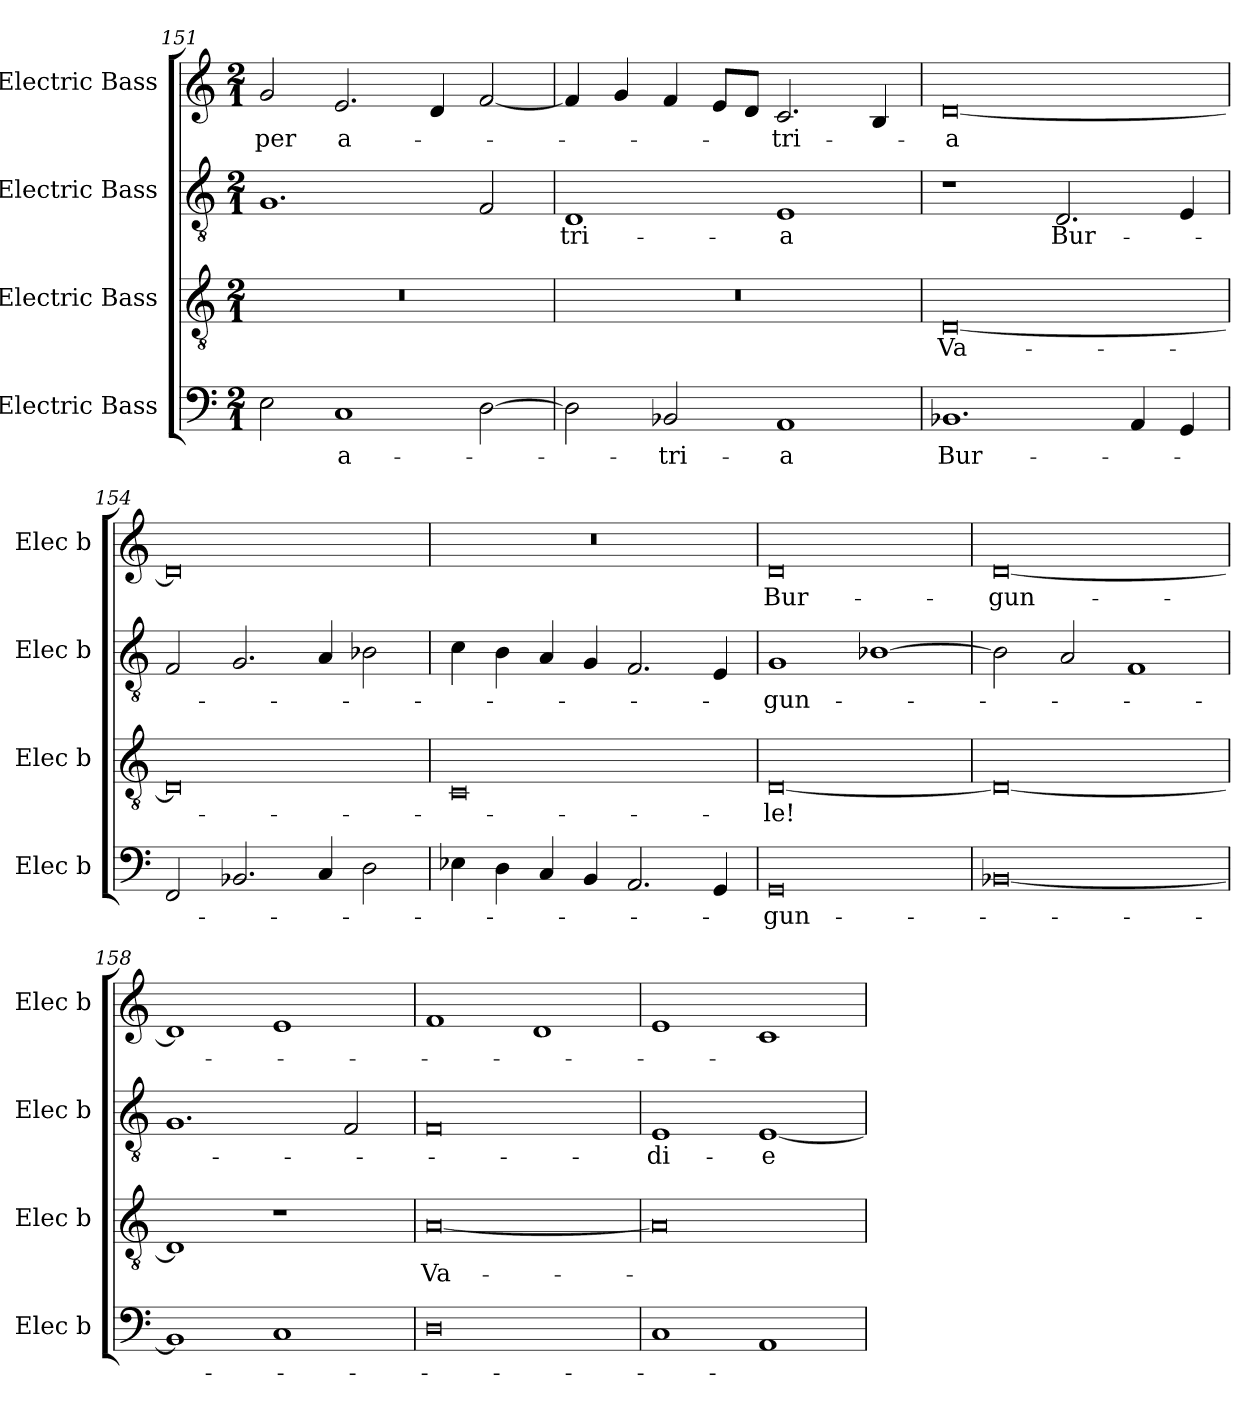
**kern	**text	**kern	**text	**kern	**text	**kern	**text
*part4	*part4	*part3	*part3	*part2	*part2	*part1	*part1
*staff4	*staff4	*staff3	*staff3	*staff2	*staff2	*staff1	*staff1
*I"Electric Bass	*	*I"Electric Bass	*	*I"Electric Bass	*	*I"Electric Bass	*
*I'Elec b	*	*I'Elec b	*	*I'Elec b	*	*I'Elec b	*
*clefF4	*	*clefGv2	*	*clefGv2	*	*clefG2	*
*M2/1	*	*M2/1	*	*M2/1	*	*M2/1	*
=151	=151	=151	=151	=151	=151	=151	=151
!	!	!	!	!	!	!	!LO:LY:b
2E\	.	0r	.	1.G	.	2g/	per
!	!LO:LY:b	!	!	!	!	!	!LO:LY:b
1C	a-	.	.	.	.	2.e/	a-
.	.	.	.	.	.	4d/	.
[2D\	.	.	.	2F/	.	[2f/	.
=152	=152	=152	=152	=152	=152	=152	=152
!	!	!	!	!	!LO:LY:b	!	!
2D\]	.	0r	.	1D	-tri-	4f/]	.
.	.	.	.	.	.	4g/	.
!	!LO:LY:b	!	!	!	!	!	!
2BB-X/	-tri-	.	.	.	.	4f/	.
.	.	.	.	.	.	8eL	.
.	.	.	.	.	.	8dJ	.
!	!LO:LY:b	!	!	!	!LO:LY:b	!	!LO:LY:b
1AA	-a	.	.	1E	-a	2.c/	-tri-
.	.	.	.	.	.	4B/	.
=153	=153	=153	=153	=153	=153	=153	=153
!	!LO:LY:b	!	!LO:LY:b	!	!	!	!LO:LY:b
1.BB-X	Bur-	[0D	Va-	1r	.	[0d	-a
!	!	!	!	!	!LO:LY:b	!	!
.	.	.	.	2.D/	Bur-	.	.
4AA/	.	.	.	.	.	.	.
4GG/	.	.	.	4E/	.	.	.
=154	=154	=154	=154	=154	=154	=154	=154
2FF/	.	0D]	.	2F/	.	0d]	.
2.BB-X/	.	.	.	2.G/	.	.	.
4C/	.	.	.	4A/	.	.	.
2D\	.	.	.	2B-X\	.	.	.
!!LO:PB:g=z
=155	=155	=155	=155	=155	=155	=155	=155
4E-X\	.	0C	.	4c\	.	0r	.
4D\	.	.	.	4B\	.	.	.
4C/	.	.	.	4A/	.	.	.
4BB/	.	.	.	4G/	.	.	.
2.AA/	.	.	.	2.F/	.	.	.
4GG/	.	.	.	4E/	.	.	.
=156	=156	=156	=156	=156	=156	=156	=156
!	!LO:LY:b	!	!LO:LY:b	!	!LO:LY:b	!	!LO:LY:b
0GG	-gun-	[0D	-le!	1G	-gun-	0d	Bur-
.	.	.	.	[1B-X	.	.	.
=157	=157	=157	=157	=157	=157	=157	=157
!	!	!	!	!	!	!	!LO:LY:b
[0BB-X	.	0D_	.	2B-\]	.	[0d	-gun-
.	.	.	.	2A/	.	.	.
.	.	.	.	1F	.	.	.
=158	=158	=158	=158	=158	=158	=158	=158
1BB-]	.	1D]	.	1.G	.	1d]	.
1C	.	1r	.	.	.	1e	.
.	.	.	.	2F/	.	.	.
=159	=159	=159	=159	=159	=159	=159	=159
!	!	!	!LO:LY:b	!	!	!	!
0D	.	[0A	Va-	0F	.	1f	.
.	.	.	.	.	.	1d	.
=160	=160	=160	=160	=160	=160	=160	=160
!	!	!	!	!	!LO:LY:b	!	!
1C	.	0A]	.	1E	-di-	1e	.
!	!	!	!	!	!LO:LY:b	!	!
1AA	.	.	.	[1E	-e	1c	.
=	=	=	=	=	=	=	=
*-	*-	*-	*-	*-	*-	*-	*-
